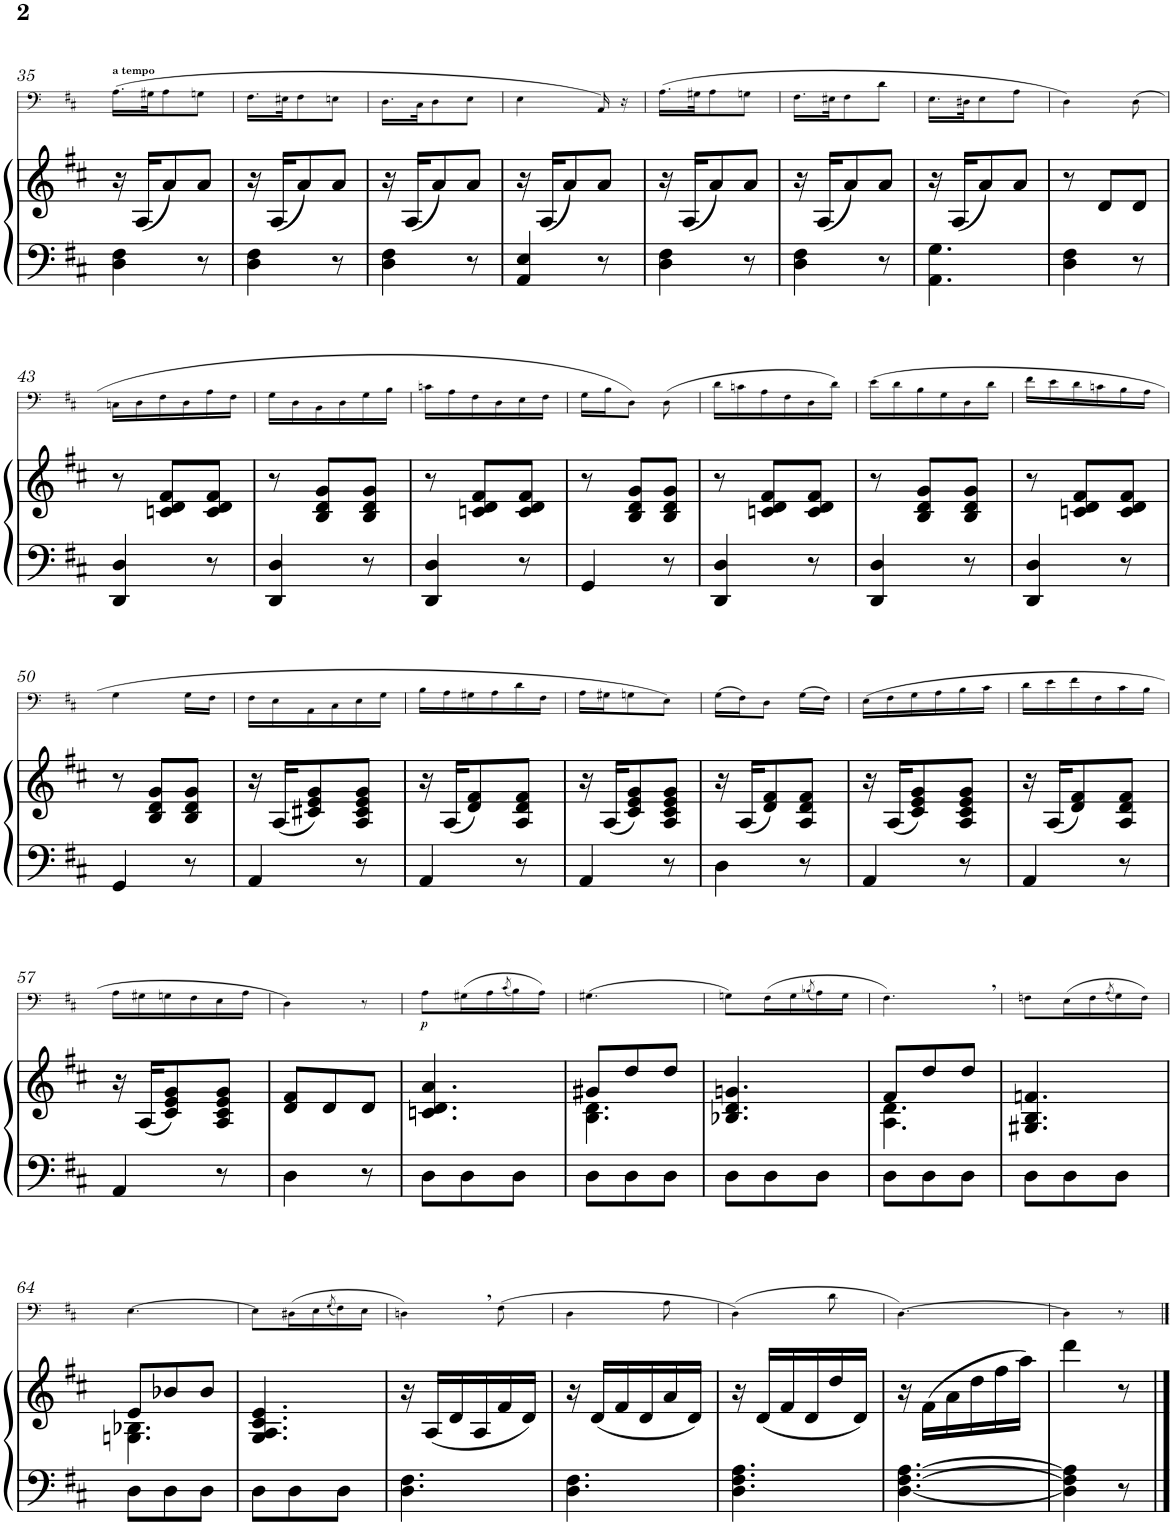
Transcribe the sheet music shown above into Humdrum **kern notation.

**kern	**kern	**kern	**dynam
*part2	*part2	*part1	*part1
*staff3	*staff2	*staff1	*staff1
*I"Piano	*	*I"Trombone	*
*I'Pno	*	*I'Trb	*
!!LO:PB:g=z
*clefF4	*clefG2	*clefF4	*
*k[f#c#]	*k[f#c#]	*k[f#c#]	*
*M3/8	*M3/8	*M3/8	*
=35	=35	=35	=35
!	!	!LO:TX:a:B:t=a tempo	!
4D\ 4F#\	16r	(>16.A\LL	.
.	(16A/KL	.	.
.	.	32G#X\JK	.
.	8a/)	8A\	.
8r	8a/J	8Gn\J	.
=36	=36	=36	=36
4D\ 4F#\	16r	16.F#\LL	.
.	(16A/KL	.	.
.	.	32E#X\JK	.
.	8a/)	8F#\	.
8r	8a/J	8En\J	.
=37	=37	=37	=37
4D\ 4F#\	16r	16.D\LL	.
.	(16A/KL	.	.
.	.	32C#\JK	.
.	8a/)	8D\	.
8r	8a/J	8E\J	.
=38	=38	=38	=38
4AA/ 4E/	16r	4E\	.
.	(16A/KL	.	.
.	8a/)	.	.
8r	8a/J	16AA/)	.
.	.	16r	.
=39	=39	=39	=39
4D\ 4F#\	16r	(>16.A\LL	.
.	(16A/KL	.	.
.	.	32G#X\JK	.
.	8a/)	8A\	.
8r	8a/J	8Gn\J	.
=40	=40	=40	=40
4D\ 4F#\	16r	16.F#\LL	.
.	(16A/KL	.	.
.	.	32E#X\JK	.
.	8a/)	8F#\	.
8r	8a/J	8d\J	.
=41	=41	=41	=41
4.AA\ 4.G\	16r	16.E\LL	.
.	(16A/KL	.	.
.	.	32D#X\JK	.
.	8a/)	8E\	.
.	8a/J	8A\J	.
=42	=42	=42	=42
4D\ 4F#\	8r	4D\)	.
.	8d/L	.	.
8r	8d/J	(8D\	.
!!LO:LB:g=z
=43	=43	=43	=43
4DD/ 4D/	8r	16Cn\LL	.
.	.	16D\	.
.	8cn/ 8d/ 8f#/L	16F#\	.
.	.	16D\	.
8r	8c/ 8d/ 8f#/J	16A\	.
.	.	16F#\JJ	.
=44	=44	=44	=44
4DD/ 4D/	8r	16G\LL	.
.	.	16D\	.
.	8B/ 8d/ 8g/L	16BB\	.
.	.	16D\	.
8r	8B/ 8d/ 8g/J	16G\	.
.	.	16B\JJ	.
=45	=45	=45	=45
4DD/ 4D/	8r	16cn\LL	.
.	.	16A\	.
.	8cn/ 8d/ 8f#/L	16F#\	.
.	.	16D\	.
8r	8c/ 8d/ 8f#/J	16E\	.
.	.	16F#\JJ	.
=46	=46	=46	=46
4GG/	8r	16G\LL	.
.	.	16B\J	.
.	8B/ 8d/ 8g/L	8D\J)	.
8r	8B/ 8d/ 8g/J	(8D\	.
=47	=47	=47	=47
4DD/ 4D/	8r	16d\LL	.
.	.	16cn\	.
.	8cn/ 8d/ 8f#/L	16A\	.
.	.	16F#\	.
8r	8c/ 8d/ 8f#/J	16D\	.
.	.	16d\JJ)	.
=48	=48	=48	=48
4DD/ 4D/	8r	(16e\LL	.
.	.	16d\	.
.	8B/ 8d/ 8g/L	16B\	.
.	.	16G\	.
8r	8B/ 8d/ 8g/J	16D\	.
.	.	16d\JJ	.
=49	=49	=49	=49
4DD/ 4D/	8r	16f#\LL	.
.	.	16e\	.
.	8cn/ 8d/ 8f#/L	16d\	.
.	.	16cn\	.
8r	8c/ 8d/ 8f#/J	16B\	.
.	.	16A\JJ	.
!!LO:LB:g=z
=50	=50	=50	=50
4GG/	8r	4G\	.
.	8B/ 8d/ 8g/L	.	.
8r	8B/ 8d/ 8g/J	16G\LL	.
.	.	16F#\JJ	.
=51	=51	=51	=51
4AA/	16r	16F#\LL	.
.	(16A/KL	16E\	.
.	8c#X/ 8e/ 8g/)	16AA\	.
.	.	16C#\	.
8r	8A/ 8c#/ 8e/ 8g/J	16E\	.
.	.	16G\JJ	.
=52	=52	=52	=52
4AA/	16r	16B\LL	.
.	(16A/KL	16A\	.
.	8d/ 8f#/)	16G#X\	.
.	.	16A\	.
8r	8A/ 8d/ 8f#/J	16d\	.
.	.	16F#\JJ	.
=53	=53	=53	=53
4AA/	16r	16A\LL	.
.	(16A/KL	16G#X\J	.
.	8c#/ 8e/ 8g/)	8Gn\	.
8r	8A/ 8c#/ 8e/ 8g/J	8E\J)	.
=54	=54	=54	=54
4D\	16r	(16G\LL	.
.	(16A/KL	16F#\J)	.
.	8d/ 8f#/)	8D\J	.
8r	8A/ 8d/ 8f#/J	(16G\LL	.
.	.	16F#\JJ)	.
=55	=55	=55	=55
4AA/	16r	(16E\LL	.
.	(16A/KL	16F#\	.
.	8c#/ 8e/ 8g/)	16G\	.
.	.	16A\	.
8r	8A/ 8c#/ 8e/ 8g/J	16B\	.
.	.	16c#\JJ	.
=56	=56	=56	=56
4AA/	16r	16d\LL	.
.	(16A/KL	16e\	.
.	8d/ 8f#/)	16f#\	.
.	.	16F#\	.
8r	8A/ 8d/ 8f#/J	16c#\	.
.	.	16B\JJ	.
!!LO:LB:g=z
=57	=57	=57	=57
4AA/	16r	16A\LL	.
.	(16A/KL	16G#X\	.
.	8c#/ 8e/ 8g/)	16Gn\	.
.	.	16F#\	.
8r	8A/ 8c#/ 8e/ 8g/J	16E\	.
.	.	16A\JJ	.
=58	=58	=58	=58
4D\	8d/ 8f#/L	4D\)	.
.	8d/	.	.
8r	8d/J	8r	.
=59	=59	=59	=59
!	!	!	!LO:DY:b
8D\L	4.cn/ 4.d/ 4.a/	8A\L	p
8D\	.	(16G#X\L	.
.	.	16A\	.
.	.	(8qc#/	.
8D\J	.	16B\)	.
.	.	16A\JJ)	.
=60	=60	=60	=60
*	*^	*	*
8D\L	4.B\ 4.d\	8g#X/L	(4.G#X\	.
8D\	.	8dd/	.	.
8D\J	.	8dd/J	.	.
*	*v	*v	*	*
=61	=61	=61	=61
8D\L	4.B-X/ 4.d/ 4.gn/	8Gn\L)	.
8D\	.	(16F#\L	.
.	.	16G\	.
.	.	(8qB-X/	.
8D\J	.	16A\)	.
.	.	16G\JJ	.
=62	=62	=62	=62
*	*^	*	*
8D\L	4.A\ 4.d\	8f#/L	4.F#,\)	.
8D\	.	8dd/	.	.
8D\J	.	8dd/J	.	.
*	*v	*v	*	*
=63	=63	=63	=63
8D\L	4.G#X/ 4.B/ 4.fn/	8Fn\L	.
8D\	.	(16E\L	.
.	.	16F\	.
.	.	(8qA/	.
8D\J	.	16G\)	.
.	.	16F\JJ)	.
!!LO:LB:g=z
=64	=64	=64	=64
*	*^	*	*
8D\L	4.Gn\ 4.B-X\	8e/L	[4.E\	.
8D\	.	8b-X/	.	.
8D\J	.	8b-/J	.	.
*	*v	*v	*	*
=65	=65	=65	=65
8D\L	4.G/ 4.A/ 4.c#/ 4.e/	8E\L]	.
8D\	.	(16D#X\L	.
.	.	16E\	.
.	.	(8qG/	.
8D\J	.	16F#\)	.
.	.	16E\JJ	.
=66	=66	=66	=66
4.D\ 4.F#\	16r	4Dn,\)	.
.	(16A/LL	.	.
.	16d/	.	.
.	16A/	.	.
.	16f#/	(8F#\	.
.	16d/JJ)	.	.
=67	=67	=67	=67
4.D\ 4.F#\	16r	4D\	.
.	(16d/LL	.	.
.	16f#/	.	.
.	16d/	.	.
.	16a/	8A\	.
.	16d/JJ)	.	.
=68	=68	=68	=68
4.D\ 4.F#\ 4.A\	16r	(4D\)	.
.	(16d/LL	.	.
.	16f#/	.	.
.	16d/	.	.
.	16dd/	8d\	.
.	16d/JJ)	.	.
=69	=69	=69	=69
[4.D\ [4.F#\ [4.A\	16r	[4.D\)	.
.	(16f#\LL	.	.
.	16a\	.	.
.	16dd\	.	.
.	16ff#\	.	.
.	16aa\JJ)	.	.
=70	=70	=70	=70
4D\] 4F#\] 4A\]	4ddd\	4D\]	.
8r	8r	8r	.
==	==	==	==
*-	*-	*-	*-
